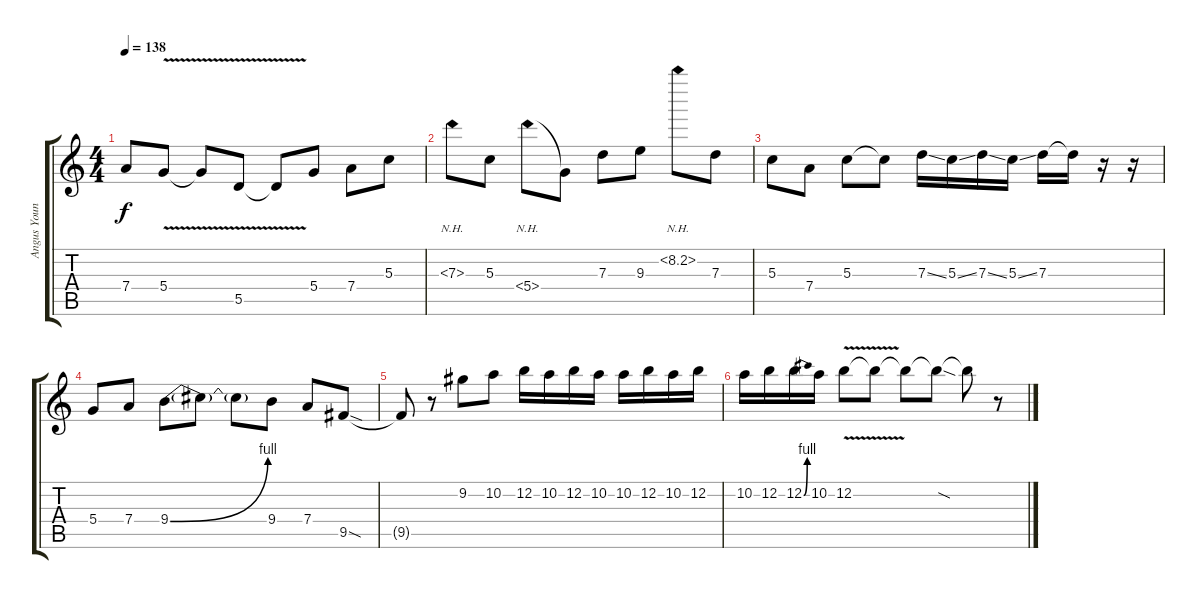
\track ("Angus Young" "Angus Youn") {instrument distortionguitar}
\staff {score tabs}
\tuning (E4 B3 G3 D3 A2 E2) {hide}
\ts (4 4)
\tempo 138
\clef g2
\ks c
7.4{t}.8{dy f} 5.4{v}.8 5.4{t}.8 5.5{v}.8 5.5{t}.8 5.4.8 7.4.8 5.3.8 |
7.3{nh}.8 5.3.8 5.4{nh}.8 5.4{t}.8 7.3.8 9.3.8 8.2{nh}.8 7.3.8 |
5.3.8 7.4.8 5.3.8 5.3{t}.8 7.3{ss}.16 5.3{ss}.16 7.3{ss}.16 5.3{ss}.16 7.3.16 7.3{t}.16 r.16 r.16 |
5.4.8 7.4.8 9.4{be (bend 0 0 60 4)}.8 9.4{t}.8 9.4{t}.8 9.4.8 7.4.8 9.5{sod}.8 |
9.5{t}.8 r.8 9.2.8 10.2.8 12.2.16 10.2.16 12.2.16 10.2.16 10.2.16 12.2.16 10.2.16 12.2.16 |
10.2.16 12.2.16 12.2{be (bend 0 0 60 4)}.16 10.2.16 12.2{v}.8 12.2{t}.8 12.2{t}.8 12.2{sod t}.8 12.2{t}.8 r.8
